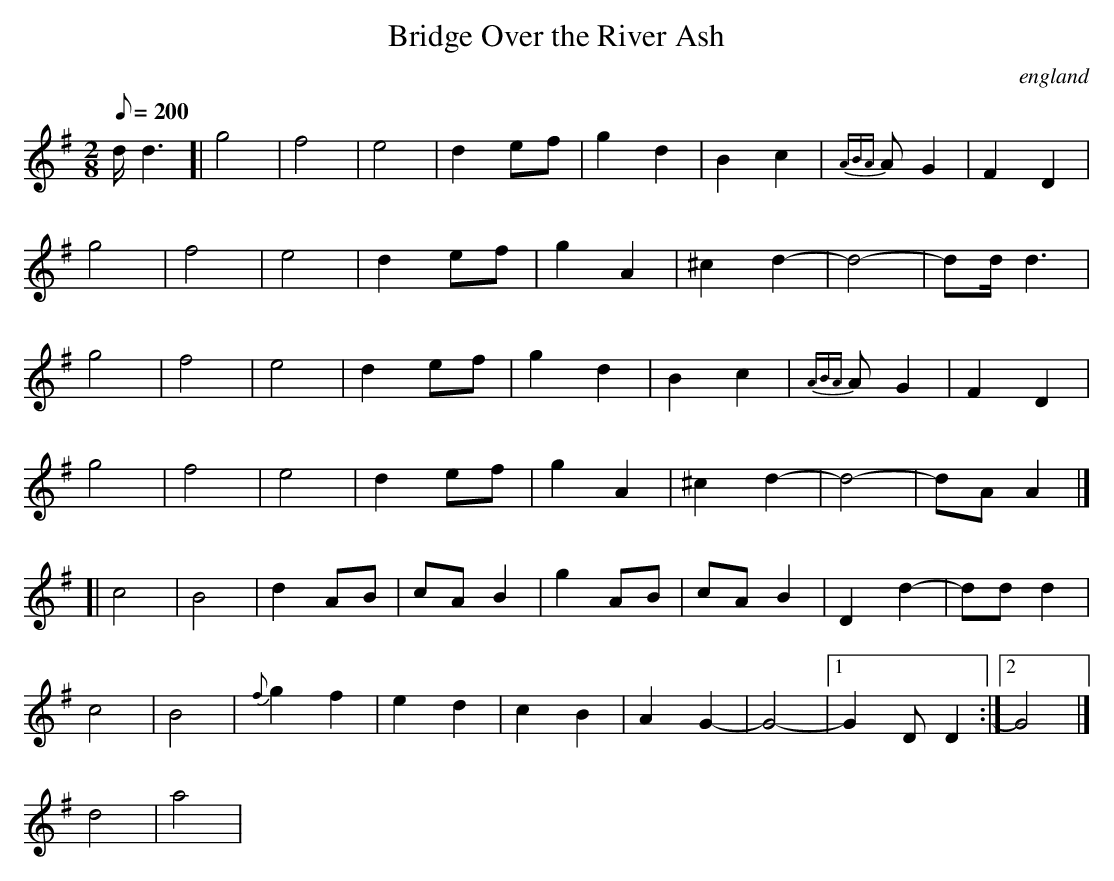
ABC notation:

X:1
T:Bridge Over the River Ash
O:england
M:2/8
L:1/8
Q:200
K:G
d/2d3[|g4|f4|e4|d2ef|g2d2|B2c2|{ABA}AG2|F2D2|
g4|f4|e4|d2ef|g2A2|^c2d2-|d4-|dd/2d3|
g4|f4|e4|d2ef|g2d2|B2c2|{ABA}AG2|F2D2|
g4|f4|e4|d2ef|g2A2|^c2d2-|d4-|dAA2|]
[|c4|B4|d2AB|cAB2|g2AB|cAB2|D2d2-|ddd2|
c4|B4|{f}g2f2|e2d2|c2B2|A2G2-|G4-|1G2DD2:|2G4|]
d4|a4|
